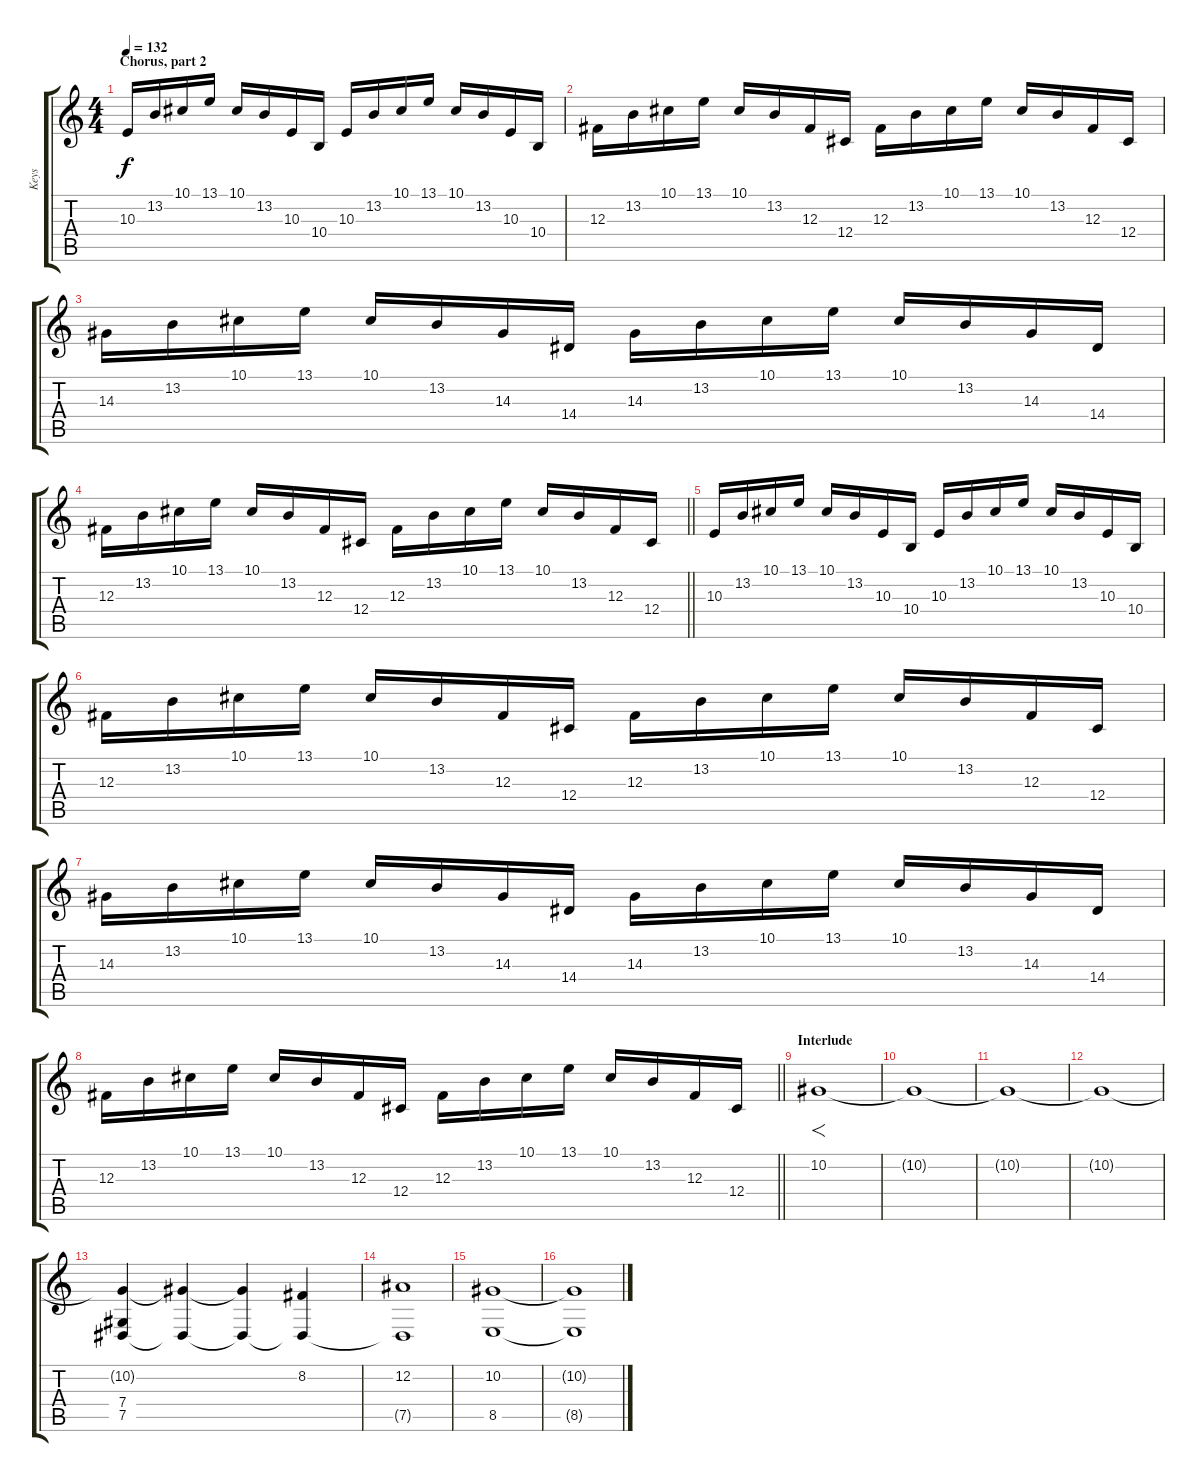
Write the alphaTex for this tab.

\track ("Keys" "Keys") {instrument lead8bassandlead}
\staff {score tabs}
\tuning (Eb4 Bb3 Gb3 Db3 Ab2 Db2) {hide}
\ts (4 4)
\section ("" "Chorus, part 2")
\tempo 132
\clef g2
\ks c
10.3.16{dy f volume 8} 13.2.16 10.1.16 13.1.16 10.1.16 13.2.16 10.3.16 10.4.16 10.3.16 13.2.16 10.1.16 13.1.16 10.1.16 13.2.16 10.3.16 10.4.16 |
12.3.16 13.2.16 10.1.16 13.1.16 10.1.16 13.2.16 12.3.16 12.4.16 12.3.16 13.2.16 10.1.16 13.1.16 10.1.16 13.2.16 12.3.16 12.4.16 |
14.3.16 13.2.16 10.1.16 13.1.16 10.1.16 13.2.16 14.3.16 14.4.16 14.3.16 13.2.16 10.1.16 13.1.16 10.1.16 13.2.16 14.3.16 14.4.16 |
\barLineRight lightlight
12.3.16 13.2.16 10.1.16 13.1.16 10.1.16 13.2.16 12.3.16 12.4.16 12.3.16 13.2.16 10.1.16 13.1.16 10.1.16 13.2.16 12.3.16 12.4.16 |
10.3.16 13.2.16 10.1.16 13.1.16 10.1.16 13.2.16 10.3.16 10.4.16 10.3.16 13.2.16 10.1.16 13.1.16 10.1.16 13.2.16 10.3.16 10.4.16 |
12.3.16 13.2.16 10.1.16 13.1.16 10.1.16 13.2.16 12.3.16 12.4.16 12.3.16 13.2.16 10.1.16 13.1.16 10.1.16 13.2.16 12.3.16 12.4.16 |
14.3.16 13.2.16 10.1.16 13.1.16 10.1.16 13.2.16 14.3.16 14.4.16 14.3.16 13.2.16 10.1.16 13.1.16 10.1.16 13.2.16 14.3.16 14.4.16 |
\barLineRight lightlight
12.3.16 13.2.16 10.1.16 13.1.16 10.1.16 13.2.16 12.3.16 12.4.16 12.3.16 13.2.16 10.1.16 13.1.16 10.1.16 13.2.16 12.3.16 12.4.16 |
\section ("" "Interlude")
10.2.1{f volume 11 instrument drawbarorgan} |
10.2{t}.1 |
10.2{t}.1 |
10.2{t}.1 |
(10.2{t} 7.4 7.5).4 (10.2{t} 7.5{t}).4 (10.2{t} 7.5{t}).4 (8.2 7.5{t}).4 |
(12.2 7.5{t}).1 |
(10.2 8.5).1 |
(10.2{t} 8.5{t}).1
